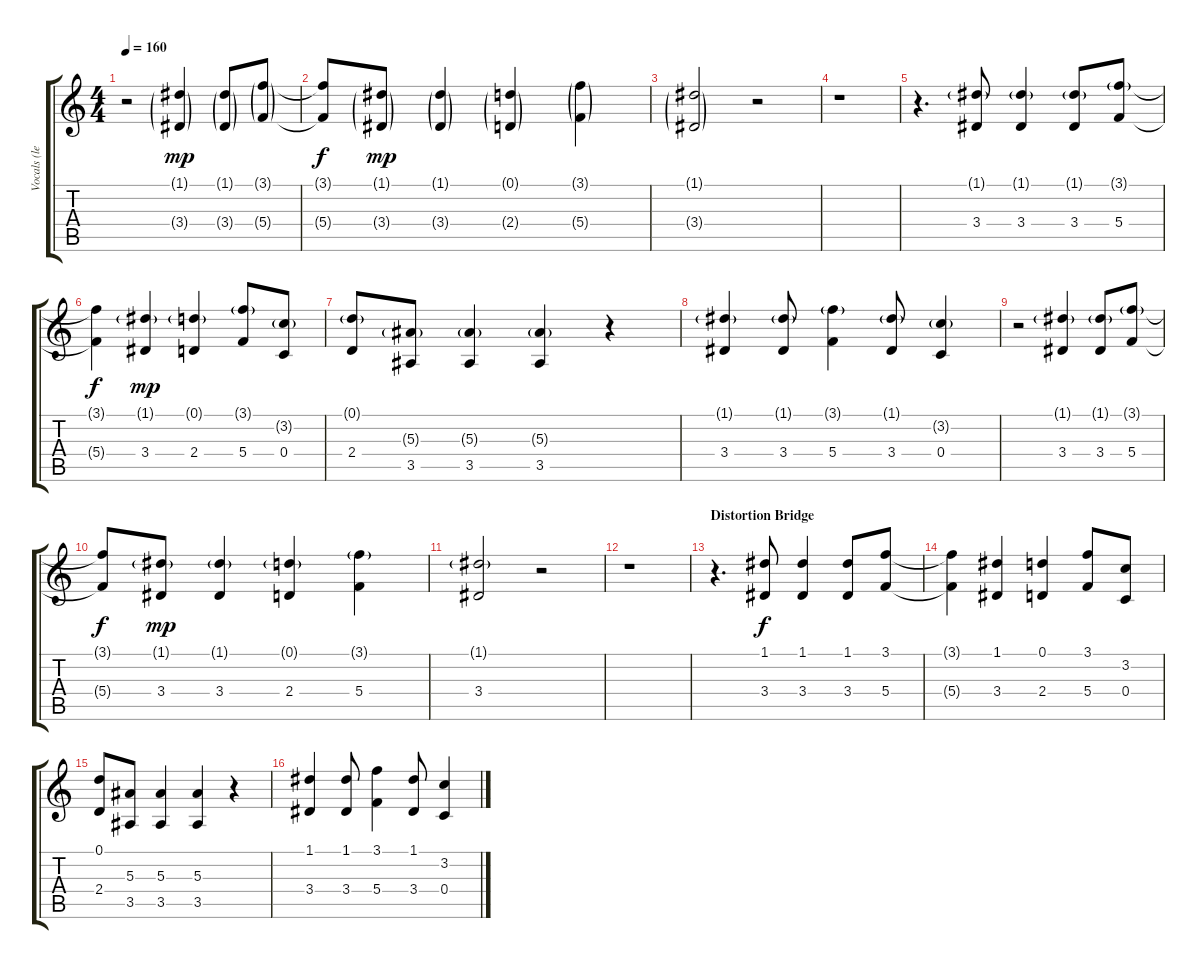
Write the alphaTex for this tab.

\track ("Vocals (lead)" "Vocals (le") {instrument stringensemble1}
\staff {score tabs}
\tuning (D5 A4 F4 C4 G3 C3) {hide}
\ts (4 4)
\tempo 160
\clef g2
\ks c
r.2{dy mp} (1.1{g} 3.4{g}).4 (1.1{g} 3.4{g}).8 (3.1{g} 5.4{g}).8 |
(3.1{t} 5.4{t}).8{dy f} (1.1{g} 3.4{g}).8{dy mp} (1.1{g} 3.4{g}).4 (0.1{g} 2.4{g}).4 (3.1{g} 5.4{g}).4 |
(1.1{g} 3.4{g}).2 r.2 |
r.1 |
r.4{d} (1.1{g} 3.4).8 (1.1{g} 3.4).4 (1.1{g} 3.4).8 (3.1{g} 5.4).8 |
(3.1{t} 5.4{t}).4{dy f} (1.1{g} 3.4).4{dy mp} (0.1{g} 2.4).4 (3.1{g} 5.4).8 (3.2{g} 0.4).8 |
(0.1{g} 2.4).8 (5.3{g} 3.5).8 (5.3{g} 3.5).4 (5.3{g} 3.5).4 r.4 |
(1.1{g} 3.4).4 (1.1{g} 3.4).8 (3.1{g} 5.4).4 (1.1{g} 3.4).8 (3.2{g} 0.4).4 |
r.2 (1.1{g} 3.4).4 (1.1{g} 3.4).8 (3.1{g} 5.4).8 |
(3.1{t} 5.4{t}).8{dy f} (1.1{g} 3.4).8{dy mp} (1.1{g} 3.4).4 (0.1{g} 2.4).4 (3.1{g} 5.4).4 |
(1.1{g} 3.4).2 r.2 |
r.1 |
\section ("" "Distortion Bridge")
r.4{d instrument stringensemble1} (1.1 3.4).8{dy f} (1.1 3.4).4 (1.1 3.4).8 (3.1 5.4).8 |
(3.1{t} 5.4{t}).4 (1.1 3.4).4 (0.1 2.4).4 (3.1 5.4).8 (3.2 0.4).8 |
(0.1 2.4).8 (5.3 3.5).8 (5.3 3.5).4 (5.3 3.5).4 r.4 |
(1.1 3.4).4 (1.1 3.4).8 (3.1 5.4).4 (1.1 3.4).8 (3.2 0.4).4
